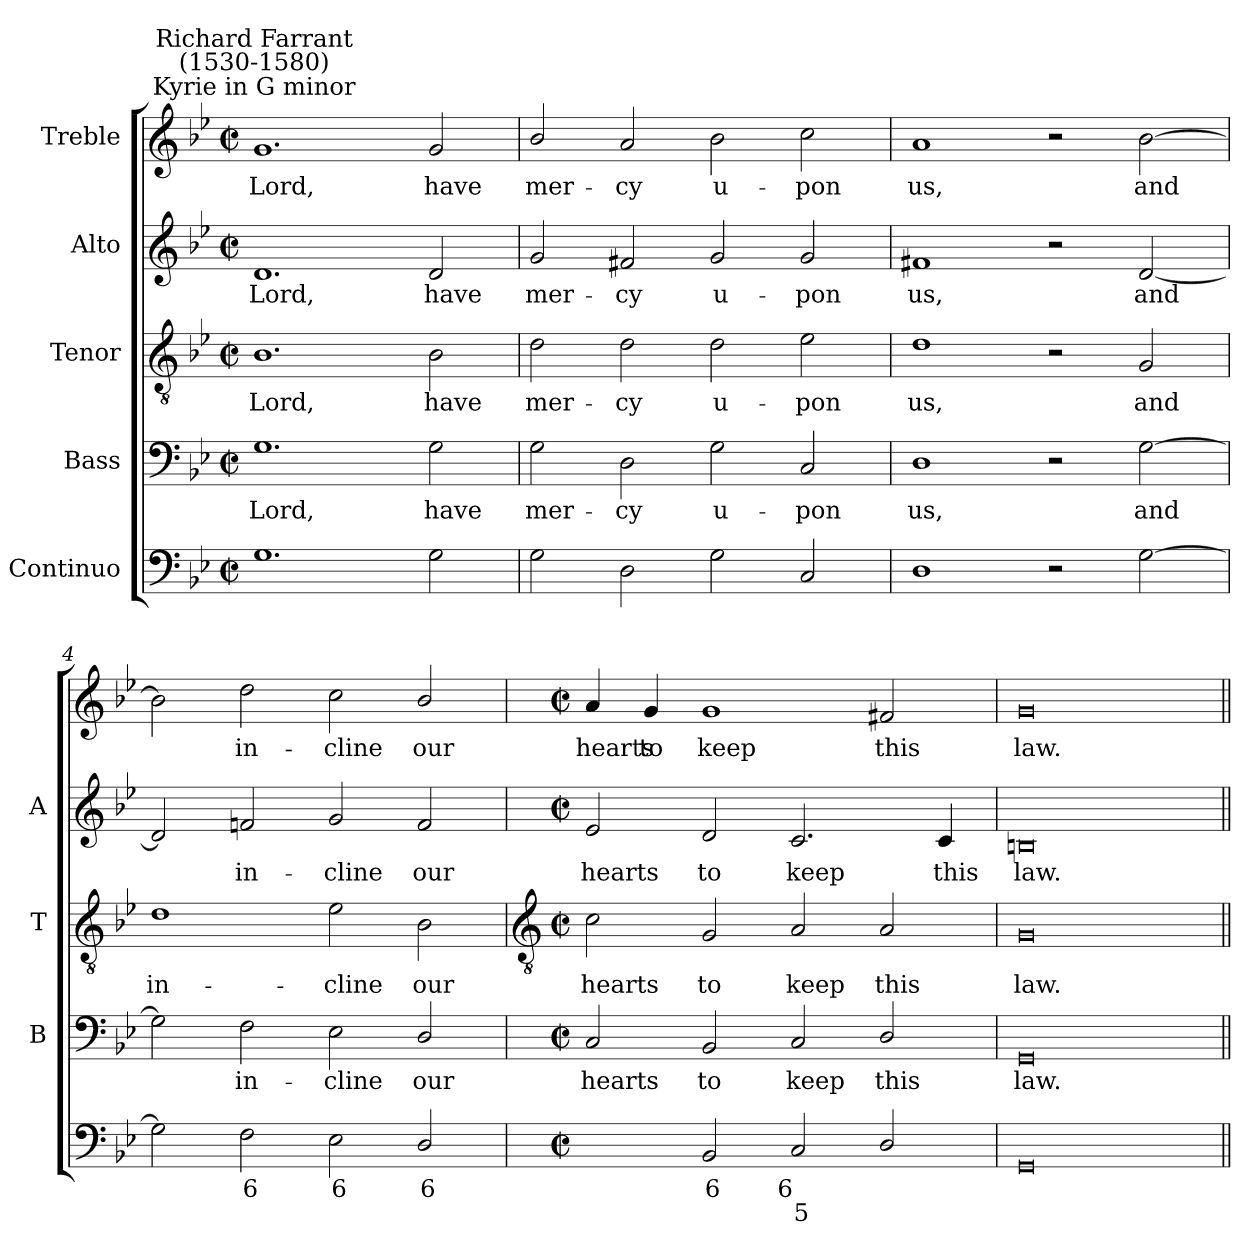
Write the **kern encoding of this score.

**kern	**text	**text	**kern	**text	**kern	**text	**kern	**text	**kern	**text
*part5	*part5	*part5	*part4	*part4	*part3	*part3	*part2	*part2	*part1	*part1
*staff5	*staff5	*staff5	*staff4	*staff4	*staff3	*staff3	*staff2	*staff2	*staff1	*staff1
*I"Continuo	*	*	*I"Bass	*	*I"Tenor	*	*I"Alto	*	*I"Treble	*
*	*	*	*I'B	*	*I'T	*	*I'A	*	*	*
*clefF4	*	*	*clefF4	*	*clefGv2	*	*clefG2	*	*clefG2	*
*k[b-e-]	*	*	*k[b-e-]	*	*k[b-e-]	*	*k[b-e-]	*	*k[b-e-]	*
*B-:	*	*	*B-:	*	*B-:	*	*B-:	*	*B-:	*
*M4/2	*	*	*M4/2	*	*M4/2	*	*M4/2	*	*M4/2	*
*met(c|)	*	*	*met(c|)	*	*met(c|)	*	*met(c|)	*	*met(c|)	*
=1	=1	=1	=1	=1	=1	=1	=1	=1	=1	=1
!	!	!	!	!	!	!	!	!	!LO:TX:a:cj:t=Kyrie in G minor	!
!	!	!	!	!	!	!	!	!	!LO:TX:a:cj:t=Richard Farrant\n(1530-1580)	!
!	!	!	!	!LO:LY:b	!	!LO:LY:b	!	!LO:LY:b	!	!LO:LY:b
1.G	.	.	1.G	Lord,	1.B-	Lord,	1.d	Lord,	1.g	Lord,
!	!	!	!	!LO:LY:b	!	!LO:LY:b	!	!LO:LY:b	!	!LO:LY:b
2G	.	.	2G	have	2B-	have	2d	have	2g	have
=2	=2	=2	=2	=2	=2	=2	=2	=2	=2	=2
!	!	!	!	!LO:LY:b	!	!LO:LY:b	!	!LO:LY:b	!	!LO:LY:b
2G	.	.	2G	mer-	2d	mer-	2g	mer-	2b-/	mer-
!	!	!	!	!LO:LY:b	!	!LO:LY:b	!	!LO:LY:b	!	!LO:LY:b
2D	.	.	2D	-cy	2d	-cy	2f#X	-cy	2a	-cy
!	!	!	!	!LO:LY:b	!	!LO:LY:b	!	!LO:LY:b	!	!LO:LY:b
2G	.	.	2G	u-	2d	u-	2g	u-	2b-	u-
!	!	!	!	!LO:LY:b	!	!LO:LY:b	!	!LO:LY:b	!	!LO:LY:b
2C	.	.	2C	-pon	2e-	-pon	2g	-pon	2cc	-pon
=3	=3	=3	=3	=3	=3	=3	=3	=3	=3	=3
!	!	!	!	!LO:LY:b	!	!LO:LY:b	!	!LO:LY:b	!	!LO:LY:b
1D	.	.	1D	us,	1d	us,	1f#X	us,	1a	us,
2r	.	.	2r	.	2r	.	2r	.	2r	.
!	!	!	!	!LO:LY:b	!	!LO:LY:b	!	!LO:LY:b	!	!LO:LY:b
[2G	.	.	[2G	and	2G	and	[2d	and	[2b-	and
=4	=4	=4	=4	=4	=4	=4	=4	=4	=4	=4
!	!	!	!	!	!	!LO:LY:b	!	!	!	!
2G]	.	.	2G]	.	1d	in-	2d]	.	2b-]	.
!	!LO:LY:b	!	!	!LO:LY:b	!	!	!	!LO:LY:b	!	!LO:LY:b
2F	6	.	2F	in-	.	.	2fn	in-	2dd	in-
!	!LO:LY:b	!	!	!LO:LY:b	!	!LO:LY:b	!	!LO:LY:b	!	!LO:LY:b
2E-	6	.	2E-	-cline	2e-	-cline	2g	-cline	2cc	-cline
!	!LO:LY:b	!	!	!LO:LY:b	!	!LO:LY:b	!	!LO:LY:b	!	!LO:LY:b
2D/	6	.	2D/	our	2B-	our	2f	our	2b-/	our
!!LO:LB:g=z
=5	=5	=5	=5	=5	=5	=5	=5	=5	=5	=5
*	*	*	*	*	*clefGv2	*	*	*	*	*
*M4/2	*	*	*M4/2	*	*M4/2	*	*M4/2	*	*M4/2	*
*met(c|)	*	*	*met(c|)	*	*met(c|)	*	*met(c|)	*	*met(c|)	*
!	!LO:LY:b	!	!	!LO:LY:b	!	!LO:LY:b	!	!LO:LY:b	!	!LO:LY:b
[4Cyy	6	.	2C	hearts	2c	hearts	2e-	hearts	4a	hearts
!	!LO:LY:b	!	!	!	!	!	!	!	!	!LO:LY:b
4Cyy]	5	.	.	.	.	.	.	.	4g	to
!	!LO:LY:b	!	!	!LO:LY:b	!	!LO:LY:b	!	!LO:LY:b	!	!LO:LY:b
2BB-	6	.	2BB-	to	2G	to	2d	to	1g	keep
!	!LO:LY:b	!LO:LY:b	!	!LO:LY:b	!	!LO:LY:b	!	!LO:LY:b	!	!
2C	6	5	2C	keep	2A	keep	2.c	keep	.	.
!	!	!	!	!LO:LY:b	!	!LO:LY:b	!	!	!	!LO:LY:b
2D/	.	.	2D/	this	2A	this	.	.	2f#X	this
!	!	!	!	!	!	!	!	!LO:LY:b	!	!
.	.	.	.	.	.	.	4c	this	.	.
=6	=6	=6	=6	=6	=6	=6	=6	=6	=6	=6
!	!	!	!	!LO:LY:b	!	!LO:LY:b	!	!LO:LY:b	!	!LO:LY:b
0GG	.	.	0GG	law.	0G	law.	0Bn	law.	0g	law.
=||	=||	=||	=||	=||	=||	=||	=||	=||	=||	=||
*-	*-	*-	*-	*-	*-	*-	*-	*-	*-	*-
